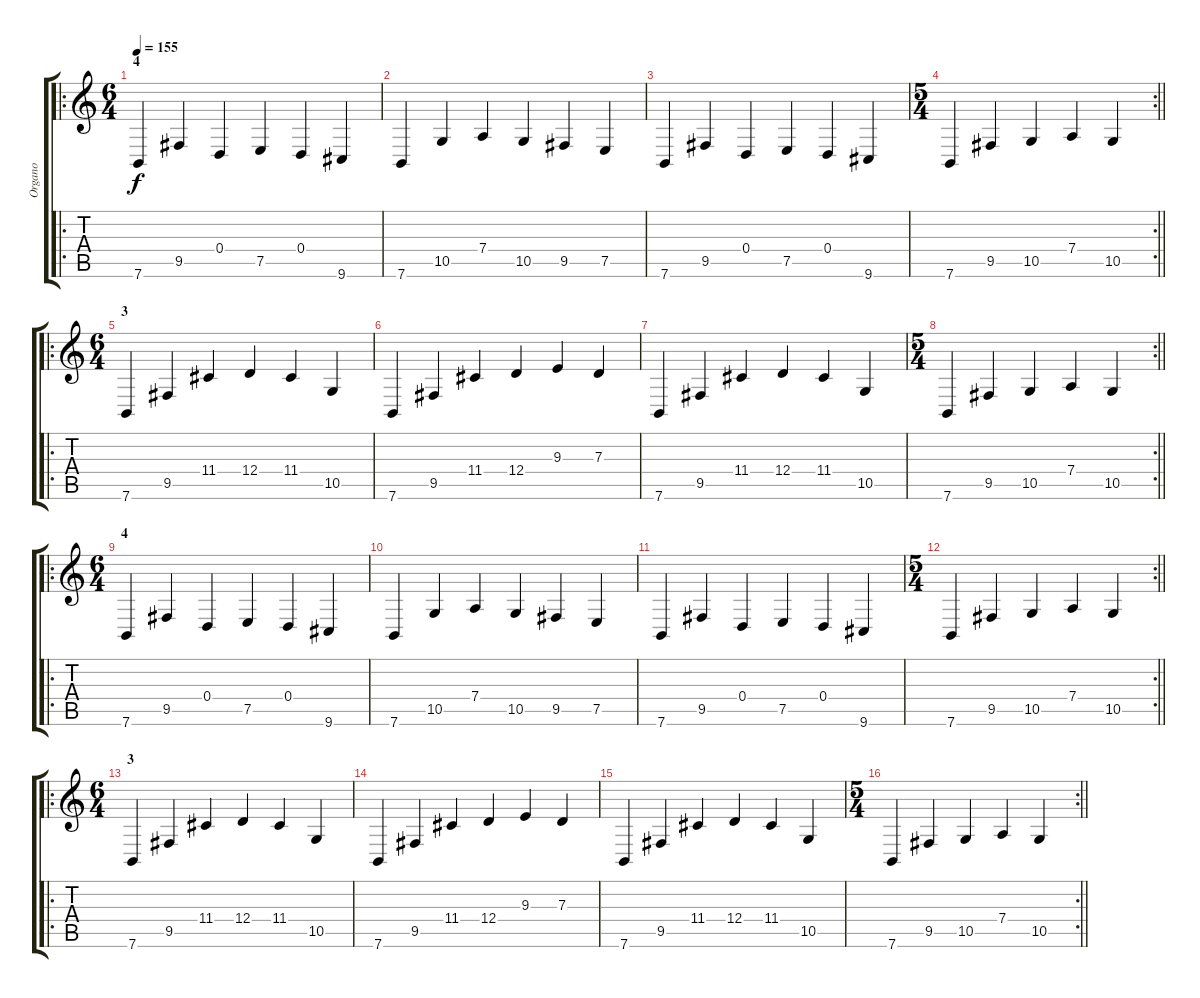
\track ("Organo" "Organo") {instrument acousticgrandpiano}
\staff {score tabs}
\tuning (E4 B3 G3 D3 A2 E2) {hide}
\ro
\ts (6 4)
\section ("" "4")
\tempo 155
\clef g2
\ks c
7.6.4{dy f} 9.5.4 0.4.4 7.5.4 0.4.4 9.6.4 |
7.6.4 10.5.4 7.4.4 10.5.4 9.5.4 7.5.4 |
7.6.4 9.5.4 0.4.4 7.5.4 0.4.4 9.6.4 |
\rc 2
\ts (5 4)
\barLineRight lightlight
7.6.4 9.5.4 10.5.4 7.4.4 10.5.4 |
\ro
\ts (6 4)
\section ("" "3")
7.6.4 9.5.4 11.4.4 12.4.4 11.4.4 10.5.4 |
7.6.4 9.5.4 11.4.4 12.4.4 9.3.4 7.3.4 |
7.6.4 9.5.4 11.4.4 12.4.4 11.4.4 10.5.4 |
\rc 2
\ts (5 4)
\barLineRight lightlight
7.6.4 9.5.4 10.5.4 7.4.4 10.5.4 |
\ro
\ts (6 4)
\section ("" "4")
7.6.4 9.5.4 0.4.4 7.5.4 0.4.4 9.6.4 |
7.6.4 10.5.4 7.4.4 10.5.4 9.5.4 7.5.4 |
7.6.4 9.5.4 0.4.4 7.5.4 0.4.4 9.6.4 |
\rc 2
\ts (5 4)
\barLineRight lightlight
7.6.4 9.5.4 10.5.4 7.4.4 10.5.4 |
\ro
\ts (6 4)
\section ("" "3")
7.6.4 9.5.4 11.4.4 12.4.4 11.4.4 10.5.4 |
7.6.4 9.5.4 11.4.4 12.4.4 9.3.4 7.3.4 |
7.6.4 9.5.4 11.4.4 12.4.4 11.4.4 10.5.4 |
\rc 2
\ts (5 4)
\barLineRight lightlight
7.6.4 9.5.4 10.5.4 7.4.4 10.5.4
